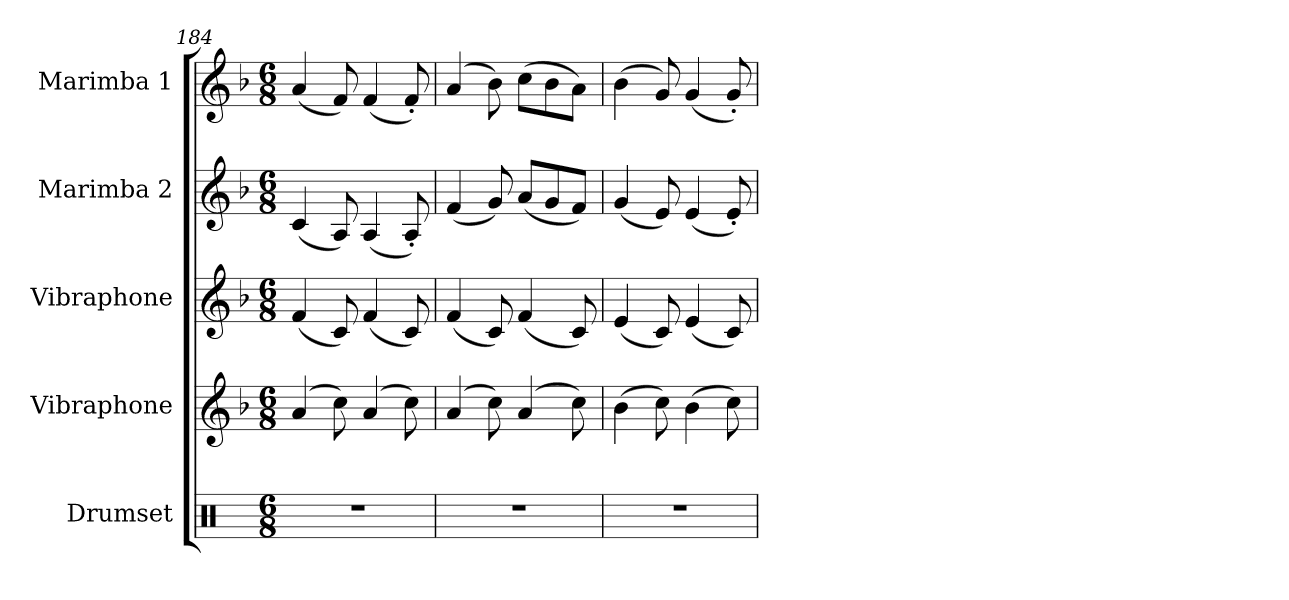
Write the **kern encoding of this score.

**kern	**kern	**kern	**kern	**kern
*part5	*part4	*part3	*part2	*part1
*staff5	*staff4	*staff3	*staff2	*staff1
*I"Drumset	*I"Vibraphone	*I"Vibraphone	*I"Marimba 2	*I"Marimba 1
*I'Drs.	*I'Vib.	*I'Vib.	*I'Mrm. 2	*I'Mrm. 1
!!LO:PB:g=z
*clefX	*clefG2	*clefG2	*clefG2	*clefG2
*k[]	*k[b-]	*k[b-]	*k[b-]	*k[b-]
*M6/8	*M6/8	*M6/8	*M6/8	*M6/8
=184	=184	=184	=184	=184
2.r	(4a/	(4f/	(4c/	(4a/
.	8cc\)	8c/)	8A/)	8f/)
.	(4a/	(4f/	(4A/	(4f/
.	8cc\)	8c/)	8A'/)	8f'/)
=185	=185	=185	=185	=185
2.r	(4a/	(4f/	(4f/	(4a/
.	8cc\)	8c/)	8g/)	8b-\)
.	(4a/	(4f/	(8a/L	(8cc\L
.	.	.	8g/	8b-\
.	8cc\)	8c/)	8f/J)	8a\J)
=186	=186	=186	=186	=186
2.r	(4b-\	(4e/	(4g/	(4b-\
.	8cc\)	8c/)	8e/)	8g/)
.	(4b-\	(4e/	(4e/	(4g/
.	8cc\)	8c/)	8e'/)	8g'/)
=	=	=	=	=
*-	*-	*-	*-	*-
